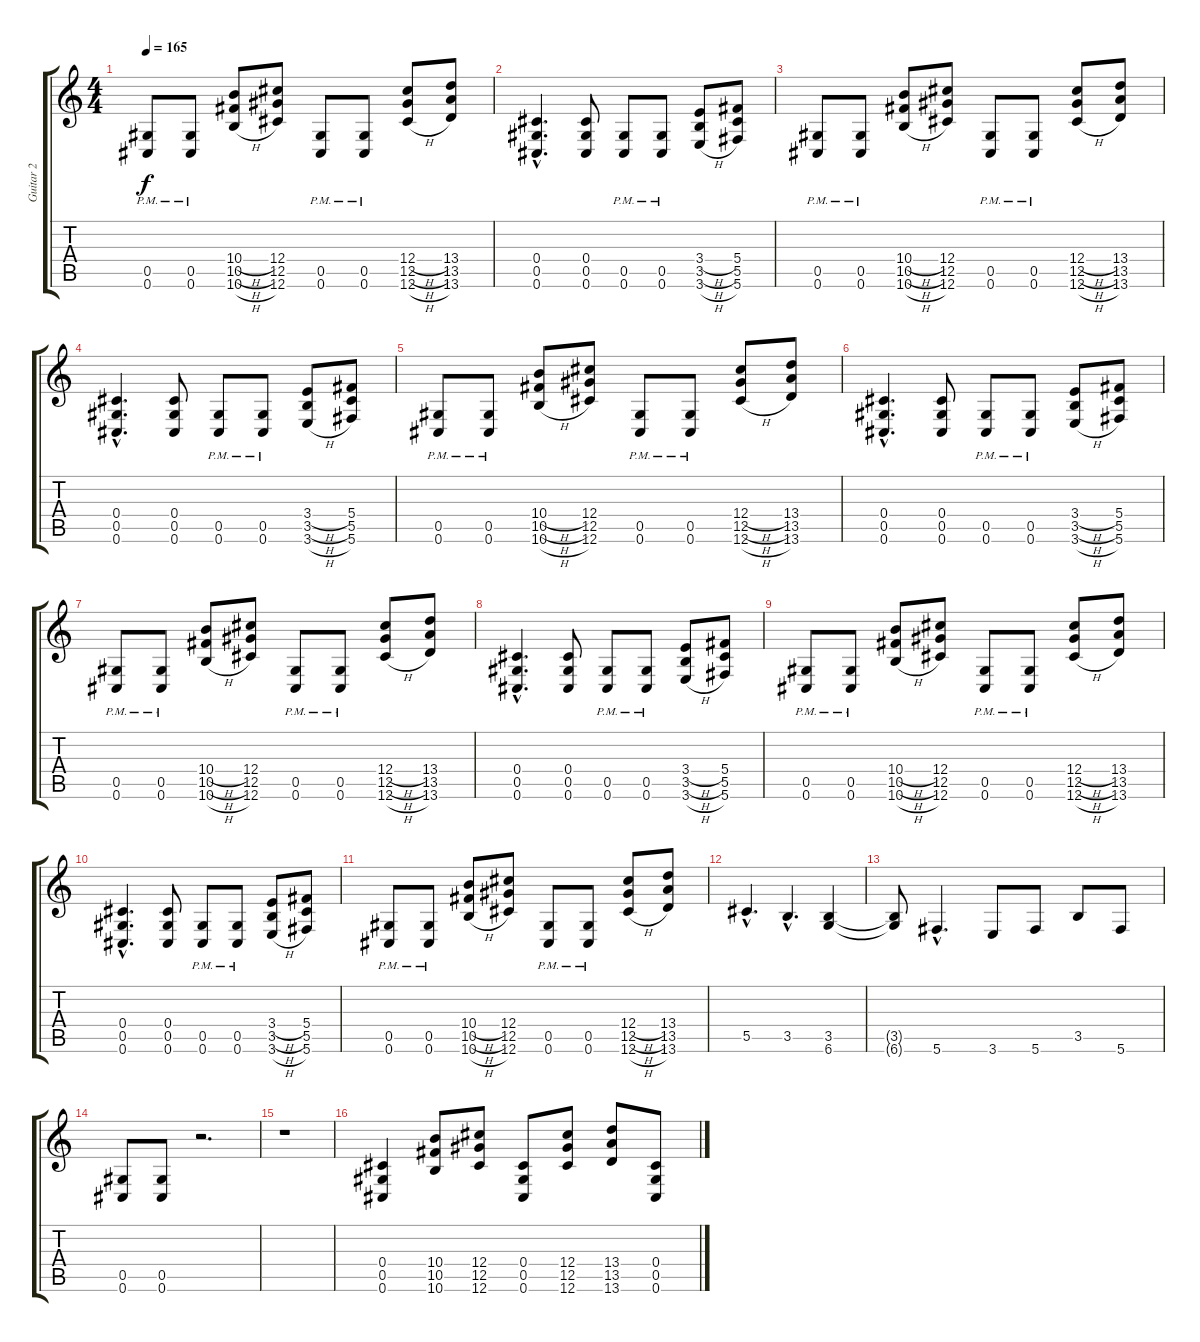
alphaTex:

\track ("Guitar 2" "Guitar 2") {instrument distortionguitar}
\staff {score tabs}
\tuning (Eb4 Bb3 Gb3 Db3 Ab2 Db2) {hide}
\ts (4 4)
\tempo 165
\clef g2
\ks c
(0.5{pm} 0.6{pm}).8{dy f} (0.5{pm} 0.6{pm}).8 (10.4{h} 10.5{h} 10.6{h}).8 (12.4 12.5 12.6).8 (0.5{pm} 0.6{pm}).8 (0.5{pm} 0.6{pm}).8 (12.4{h} 12.5{h} 12.6{h}).8 (13.4 13.5 13.6).8 |
(0.4{hac} 0.5{hac} 0.6{hac}).4{d} (0.4 0.5 0.6).8 (0.5{pm} 0.6{pm}).8 (0.5{pm} 0.6{pm}).8 (3.4{h} 3.5{h} 3.6{h}).8 (5.4 5.5 5.6).8 |
(0.5{pm} 0.6{pm}).8 (0.5{pm} 0.6{pm}).8 (10.4{h} 10.5{h} 10.6{h}).8 (12.4 12.5 12.6).8 (0.5{pm} 0.6{pm}).8 (0.5{pm} 0.6{pm}).8 (12.4{h} 12.5{h} 12.6{h}).8 (13.4 13.5 13.6).8 |
(0.4{hac} 0.5{hac} 0.6{hac}).4{d} (0.4 0.5 0.6).8 (0.5{pm} 0.6{pm}).8 (0.5{pm} 0.6{pm}).8 (3.4{h} 3.5{h} 3.6{h}).8 (5.4 5.5 5.6).8 |
(0.5{pm} 0.6{pm}).8 (0.5{pm} 0.6{pm}).8 (10.4{h} 10.5{h} 10.6{h}).8 (12.4 12.5 12.6).8 (0.5{pm} 0.6{pm}).8 (0.5{pm} 0.6{pm}).8 (12.4{h} 12.5{h} 12.6{h}).8 (13.4 13.5 13.6).8 |
(0.4{hac} 0.5{hac} 0.6{hac}).4{d} (0.4 0.5 0.6).8 (0.5{pm} 0.6{pm}).8 (0.5{pm} 0.6{pm}).8 (3.4{h} 3.5{h} 3.6{h}).8 (5.4 5.5 5.6).8 |
(0.5{pm} 0.6{pm}).8 (0.5{pm} 0.6{pm}).8 (10.4{h} 10.5{h} 10.6{h}).8 (12.4 12.5 12.6).8 (0.5{pm} 0.6{pm}).8 (0.5{pm} 0.6{pm}).8 (12.4{h} 12.5{h} 12.6{h}).8 (13.4 13.5 13.6).8 |
(0.4{hac} 0.5{hac} 0.6{hac}).4{d} (0.4 0.5 0.6).8 (0.5{pm} 0.6{pm}).8 (0.5{pm} 0.6{pm}).8 (3.4{h} 3.5{h} 3.6{h}).8 (5.4 5.5 5.6).8 |
(0.5{pm} 0.6{pm}).8 (0.5{pm} 0.6{pm}).8 (10.4{h} 10.5{h} 10.6{h}).8 (12.4 12.5 12.6).8 (0.5{pm} 0.6{pm}).8 (0.5{pm} 0.6{pm}).8 (12.4{h} 12.5{h} 12.6{h}).8 (13.4 13.5 13.6).8 |
(0.4{hac} 0.5{hac} 0.6{hac}).4{d} (0.4 0.5 0.6).8 (0.5{pm} 0.6{pm}).8 (0.5{pm} 0.6{pm}).8 (3.4{h} 3.5{h} 3.6{h}).8 (5.4 5.5 5.6).8 |
(0.5{pm} 0.6{pm}).8 (0.5{pm} 0.6{pm}).8 (10.4{h} 10.5{h} 10.6{h}).8 (12.4 12.5 12.6).8 (0.5{pm} 0.6{pm}).8 (0.5{pm} 0.6{pm}).8 (12.4{h} 12.5{h} 12.6{h}).8 (13.4 13.5 13.6).8 |
5.5{hac}.4{d} 3.5{hac}.4{d} (3.5 6.6).4 |
(3.5{t} 6.6{t}).8 5.6{hac}.4{d} 3.6.8 5.6.8 3.5.8 5.6.8 |
(0.5 0.6).8 (0.5 0.6).8 r.2{d} |
r.1 |
(0.4 0.5 0.6).4{volume 16} (10.4 10.5 10.6).8 (12.4 12.5 12.6).8 (0.4 0.5 0.6).8 (12.4 12.5 12.6).8 (13.4 13.5 13.6).8 (0.4 0.5 0.6).8
